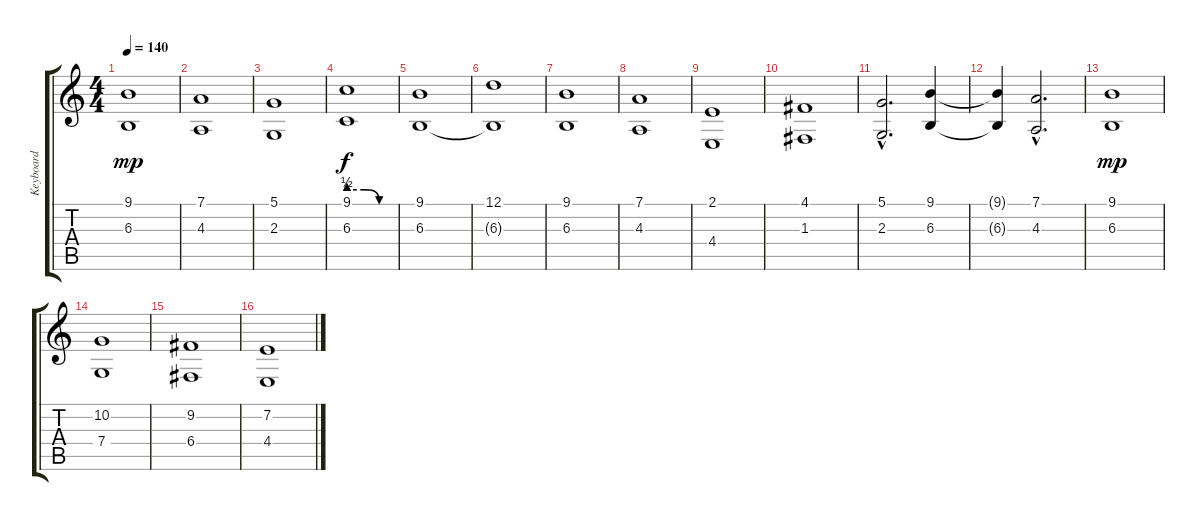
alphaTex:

\track ("Keyboard" "Keyboard") {instrument lead2sawtooth}
\staff {score tabs}
\tuning (D4 A3 F3 C3 G2 D2) {hide}
\ts (4 4)
\tempo 140
\clef g2
\ks c
(9.1 6.3).1{dy mp} |
(7.1 4.3).1 |
(5.1 2.3).1 |
(9.1{be (custom 0 2 20 2 40 0 60 0)} 6.3{be (custom 0 2 20 2 40 0 60 0)}).1{dy f} |
(9.1 6.3).1{volume 10 instrument pad4choir} |
(12.1 6.3{t}).1 |
(9.1 6.3).1 |
(7.1 4.3).1 |
(2.1 4.4).1 |
(4.1 1.3).1 |
(5.1{hac} 2.3{hac}).2{d} (9.1 6.3).4 |
(9.1{t} 6.3{t}).4 (7.1{hac} 4.3{hac}).2{d} |
(9.1 6.3).1{dy mp volume 10 instrument pad4choir} |
(10.2 7.4).1 |
(9.2 6.4).1 |
(7.2 4.4).1
